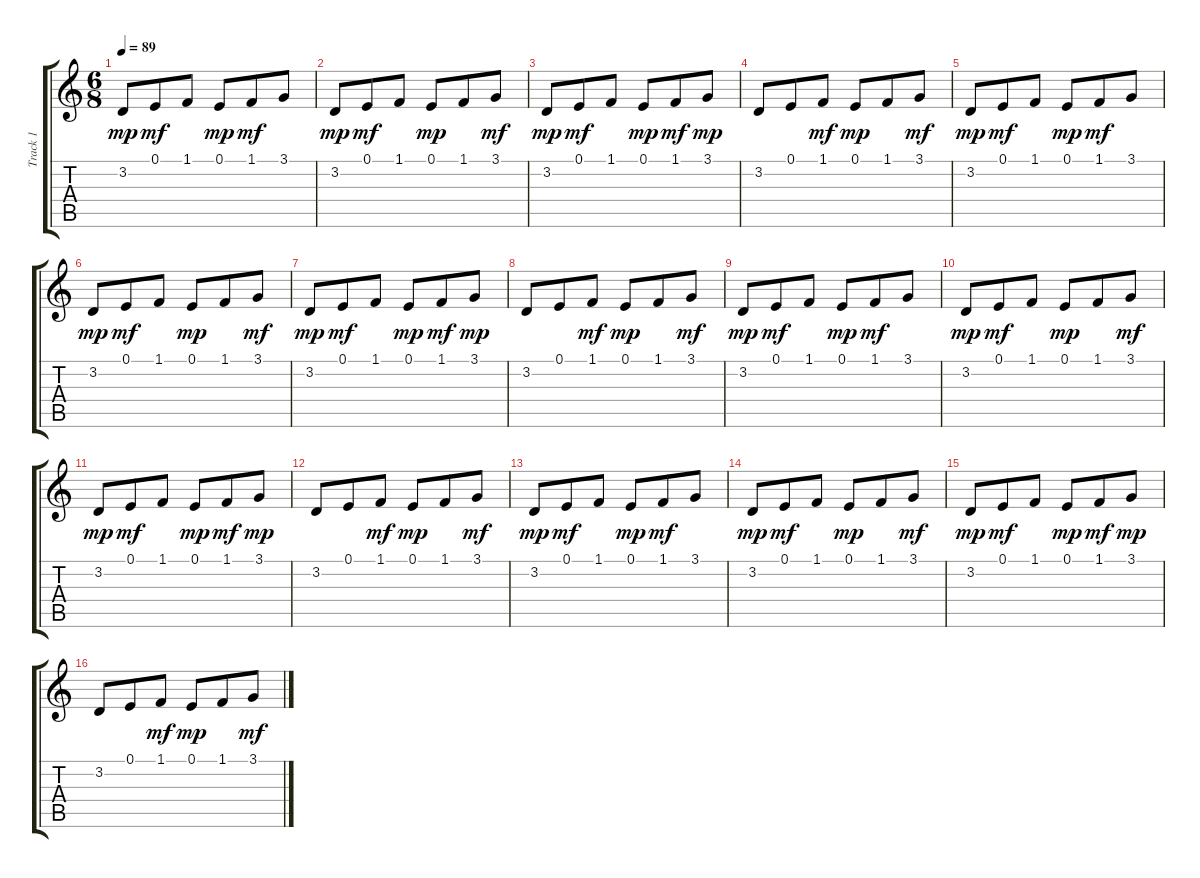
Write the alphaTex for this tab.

\track ("Track 1" "Track 1") {instrument stringensemble1}
\staff {score tabs}
\tuning (E4 B3 G3 D3 A2 E2) {hide}
\ts (6 8)
\tempo 89
\clef g2
\ks c
3.2.8{dy mp} 0.1.8{dy mf} 1.1.8 0.1.8{dy mp} 1.1.8{dy mf} 3.1.8 |
3.2.8{dy mp} 0.1.8{dy mf} 1.1.8 0.1.8{dy mp} 1.1.8 3.1.8{dy mf} |
3.2.8{dy mp} 0.1.8{dy mf} 1.1.8 0.1.8{dy mp} 1.1.8{dy mf} 3.1.8{dy mp} |
3.2.8 0.1.8 1.1.8{dy mf} 0.1.8{dy mp} 1.1.8 3.1.8{dy mf} |
3.2.8{dy mp} 0.1.8{dy mf} 1.1.8 0.1.8{dy mp} 1.1.8{dy mf} 3.1.8 |
3.2.8{dy mp} 0.1.8{dy mf} 1.1.8 0.1.8{dy mp} 1.1.8 3.1.8{dy mf} |
3.2.8{dy mp} 0.1.8{dy mf} 1.1.8 0.1.8{dy mp} 1.1.8{dy mf} 3.1.8{dy mp} |
3.2.8 0.1.8 1.1.8{dy mf} 0.1.8{dy mp} 1.1.8 3.1.8{dy mf} |
3.2.8{dy mp} 0.1.8{dy mf} 1.1.8 0.1.8{dy mp} 1.1.8{dy mf} 3.1.8 |
3.2.8{dy mp} 0.1.8{dy mf} 1.1.8 0.1.8{dy mp} 1.1.8 3.1.8{dy mf} |
3.2.8{dy mp} 0.1.8{dy mf} 1.1.8 0.1.8{dy mp} 1.1.8{dy mf} 3.1.8{dy mp} |
3.2.8 0.1.8 1.1.8{dy mf} 0.1.8{dy mp} 1.1.8 3.1.8{dy mf} |
3.2.8{dy mp} 0.1.8{dy mf} 1.1.8 0.1.8{dy mp} 1.1.8{dy mf} 3.1.8 |
3.2.8{dy mp} 0.1.8{dy mf} 1.1.8 0.1.8{dy mp} 1.1.8 3.1.8{dy mf} |
3.2.8{dy mp} 0.1.8{dy mf} 1.1.8 0.1.8{dy mp} 1.1.8{dy mf} 3.1.8{dy mp} |
3.2.8 0.1.8 1.1.8{dy mf} 0.1.8{dy mp} 1.1.8 3.1.8{dy mf}
